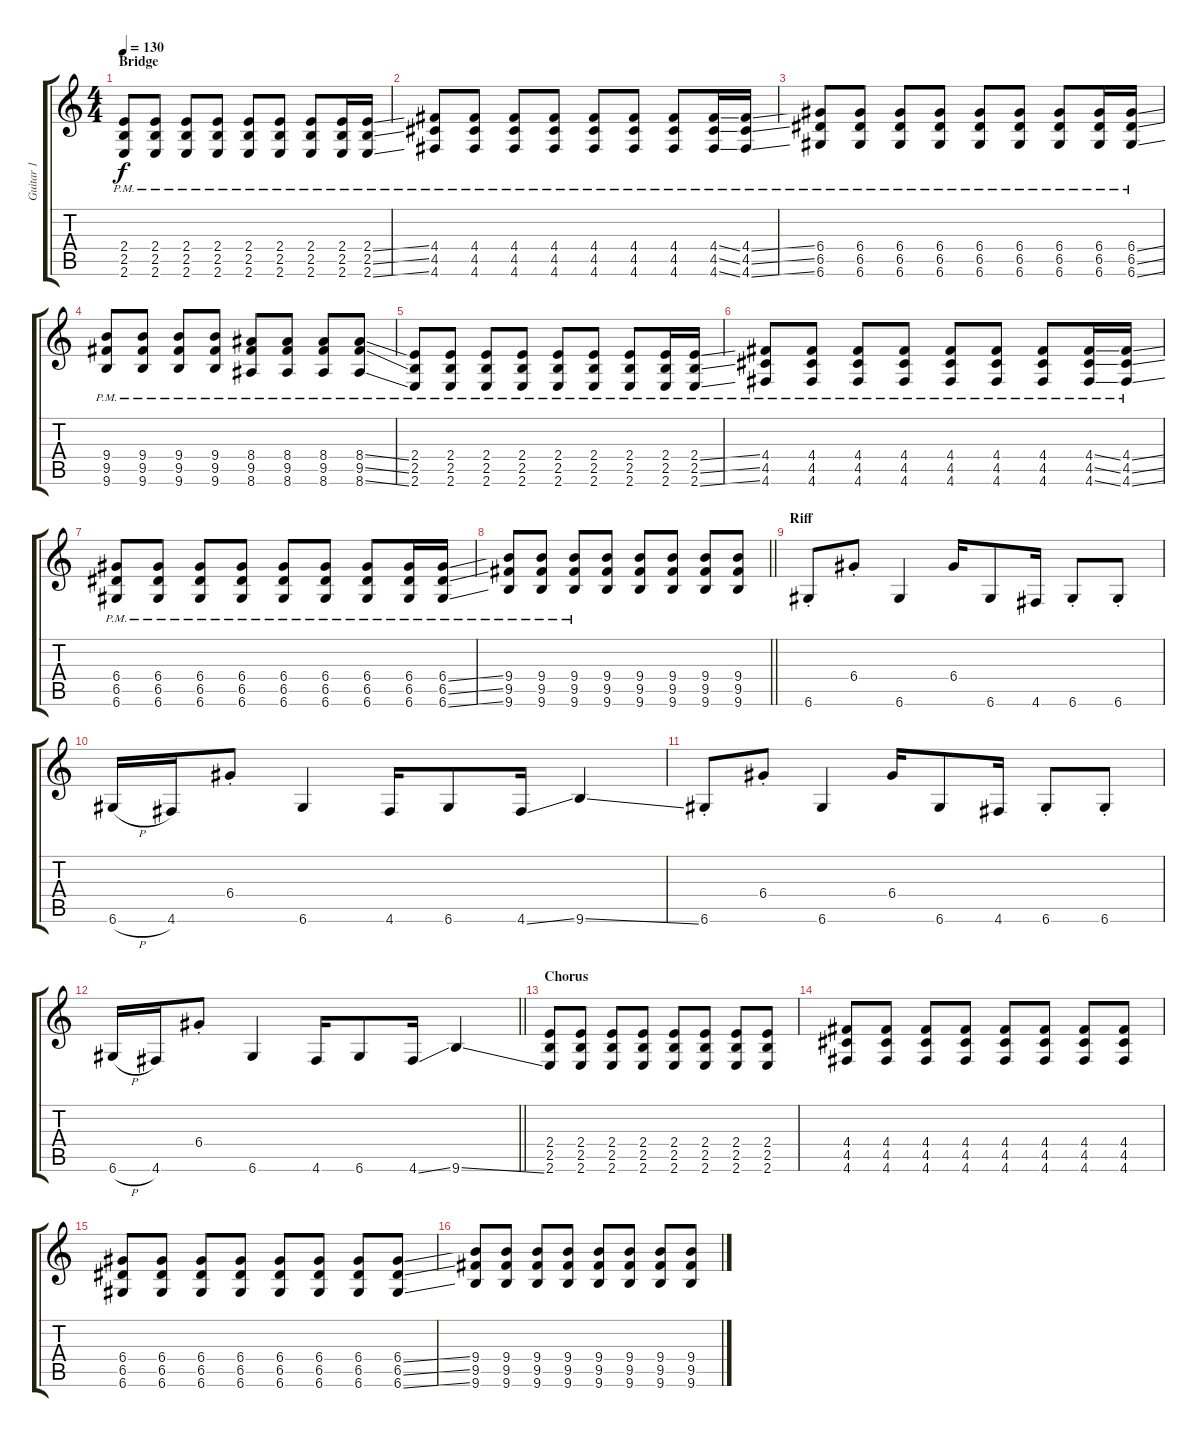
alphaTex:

\track ("Guitar 1" "Guitar 1") {instrument distortionguitar}
\staff {score tabs}
\tuning (E4 B3 G3 D3 A2 D2) {hide}
\ts (4 4)
\section ("" "Bridge")
\tempo 130
\clef g2
\ks c
(2.4{pm} 2.5{pm} 2.6{pm}).8{dy f} (2.4{pm} 2.5{pm} 2.6{pm}).8 (2.4{pm} 2.5{pm} 2.6{pm}).8 (2.4{pm} 2.5{pm} 2.6{pm}).8 (2.4{pm} 2.5{pm} 2.6{pm}).8 (2.4{pm} 2.5{pm} 2.6{pm}).8 (2.4{pm} 2.5{pm} 2.6{pm}).8 (2.4{pm} 2.5{pm} 2.6{pm}).16 (2.4{ss pm} 2.5{ss pm} 2.6{ss pm}).16 |
(4.4{pm} 4.5{pm} 4.6{pm}).8 (4.4{pm} 4.5{pm} 4.6{pm}).8 (4.4{pm} 4.5{pm} 4.6{pm}).8 (4.4{pm} 4.5{pm} 4.6{pm}).8 (4.4{pm} 4.5{pm} 4.6{pm}).8 (4.4{pm} 4.5{pm} 4.6{pm}).8 (4.4{pm} 4.5{pm} 4.6{pm}).8 (4.4{ss pm} 4.5{ss pm} 4.6{ss pm}).16 (4.4{ss pm} 4.5{ss pm} 4.6{ss pm}).16 |
(6.4{pm} 6.5{pm} 6.6{pm}).8 (6.4{pm} 6.5{pm} 6.6{pm}).8 (6.4{pm} 6.5{pm} 6.6{pm}).8 (6.4{pm} 6.5{pm} 6.6{pm}).8 (6.4{pm} 6.5{pm} 6.6{pm}).8 (6.4{pm} 6.5{pm} 6.6{pm}).8 (6.4{pm} 6.5{pm} 6.6{pm}).8 (6.4{pm} 6.5{pm} 6.6{pm}).16 (6.4{ss pm} 6.5{ss pm} 6.6{ss pm}).16 |
(9.4{pm} 9.5{pm} 9.6{pm}).8 (9.4{pm} 9.5{pm} 9.6{pm}).8 (9.4{pm} 9.5{pm} 9.6{pm}).8 (9.4{pm} 9.5{pm} 9.6{pm}).8 (8.4{pm} 9.5{pm} 8.6{pm}).8 (8.4{pm} 9.5 8.6{pm}).8 (8.4{pm} 9.5{pm} 8.6{pm}).8 (8.4{ss pm} 9.5{ss pm} 8.6{ss pm}).8 |
(2.4{pm} 2.5{pm} 2.6{pm}).8 (2.4{pm} 2.5{pm} 2.6{pm}).8 (2.4{pm} 2.5{pm} 2.6{pm}).8 (2.4{pm} 2.5{pm} 2.6{pm}).8 (2.4{pm} 2.5{pm} 2.6{pm}).8 (2.4{pm} 2.5{pm} 2.6{pm}).8 (2.4{pm} 2.5{pm} 2.6{pm}).8 (2.4{pm} 2.5{pm} 2.6{pm}).16 (2.4{ss pm} 2.5{ss pm} 2.6{ss pm}).16 |
(4.4{pm} 4.5{pm} 4.6{pm}).8 (4.4{pm} 4.5{pm} 4.6{pm}).8 (4.4{pm} 4.5{pm} 4.6{pm}).8 (4.4{pm} 4.5{pm} 4.6{pm}).8 (4.4{pm} 4.5{pm} 4.6{pm}).8 (4.4{pm} 4.5{pm} 4.6{pm}).8 (4.4{pm} 4.5{pm} 4.6{pm}).8 (4.4{ss pm} 4.5{ss pm} 4.6{ss pm}).16 (4.4{ss pm} 4.5{ss pm} 4.6{ss pm}).16 |
(6.4{pm} 6.5{pm} 6.6{pm}).8 (6.4{pm} 6.5{pm} 6.6{pm}).8 (6.4{pm} 6.5{pm} 6.6{pm}).8 (6.4{pm} 6.5{pm} 6.6{pm}).8 (6.4{pm} 6.5{pm} 6.6{pm}).8 (6.4{pm} 6.5{pm} 6.6{pm}).8 (6.4{pm} 6.5{pm} 6.6{pm}).8 (6.4{pm} 6.5{pm} 6.6{pm}).16 (6.4{ss pm} 6.5{ss pm} 6.6{ss pm}).16 |
\barLineRight lightlight
(9.4{pm} 9.5{pm} 9.6{pm}).8 (9.4{pm} 9.5{pm} 9.6{pm}).8 (9.4{pm} 9.5{pm} 9.6{pm}).8 (9.4 9.5 9.6).8 (9.4 9.5 9.6).8 (9.4 9.5 9.6).8 (9.4 9.5 9.6).8 (9.4 9.5 9.6).8 |
\section ("" "Riff")
6.6{st}.8 6.4{st}.8 6.6.4 6.4.16 6.6.8 4.6.16 6.6{st}.8 6.6{st}.8 |
6.6{h}.16 4.6.16 6.4{st}.8 6.6.4 4.6.16 6.6.8 4.6{ss}.16 9.6{ss}.4 |
6.6{st}.8 6.4{st}.8 6.6.4 6.4.16 6.6.8 4.6.16 6.6{st}.8 6.6{st}.8 |
\barLineRight lightlight
6.6{h}.16 4.6.16 6.4{st}.8 6.6.4 4.6.16 6.6.8 4.6{ss}.16 9.6{ss}.4 |
\section ("" "Chorus")
(2.4 2.5 2.6).8 (2.4 2.5 2.6).8 (2.4 2.5 2.6).8 (2.4 2.5 2.6).8 (2.4 2.5 2.6).8 (2.4 2.5 2.6).8 (2.4 2.5 2.6).8 (2.4 2.5 2.6).8 |
(4.4 4.5 4.6).8 (4.4 4.5 4.6).8 (4.4 4.5 4.6).8 (4.4 4.5 4.6).8 (4.4 4.5 4.6).8 (4.4 4.5 4.6).8 (4.4 4.5 4.6).8 (4.4 4.5 4.6).8 |
(6.4 6.5 6.6).8 (6.4 6.5 6.6).8 (6.4 6.5 6.6).8 (6.4 6.5 6.6).8 (6.4 6.5 6.6).8 (6.4 6.5 6.6).8 (6.4 6.5 6.6).8 (6.4{ss} 6.5{ss} 6.6{ss}).8 |
(9.4 9.5 9.6).8 (9.4 9.5 9.6).8 (9.4 9.5 9.6).8 (9.4 9.5 9.6).8 (9.4 9.5 9.6).8 (9.4 9.5 9.6).8 (9.4 9.5 9.6).8 (9.4{ss} 9.5{ss} 9.6{ss}).8
